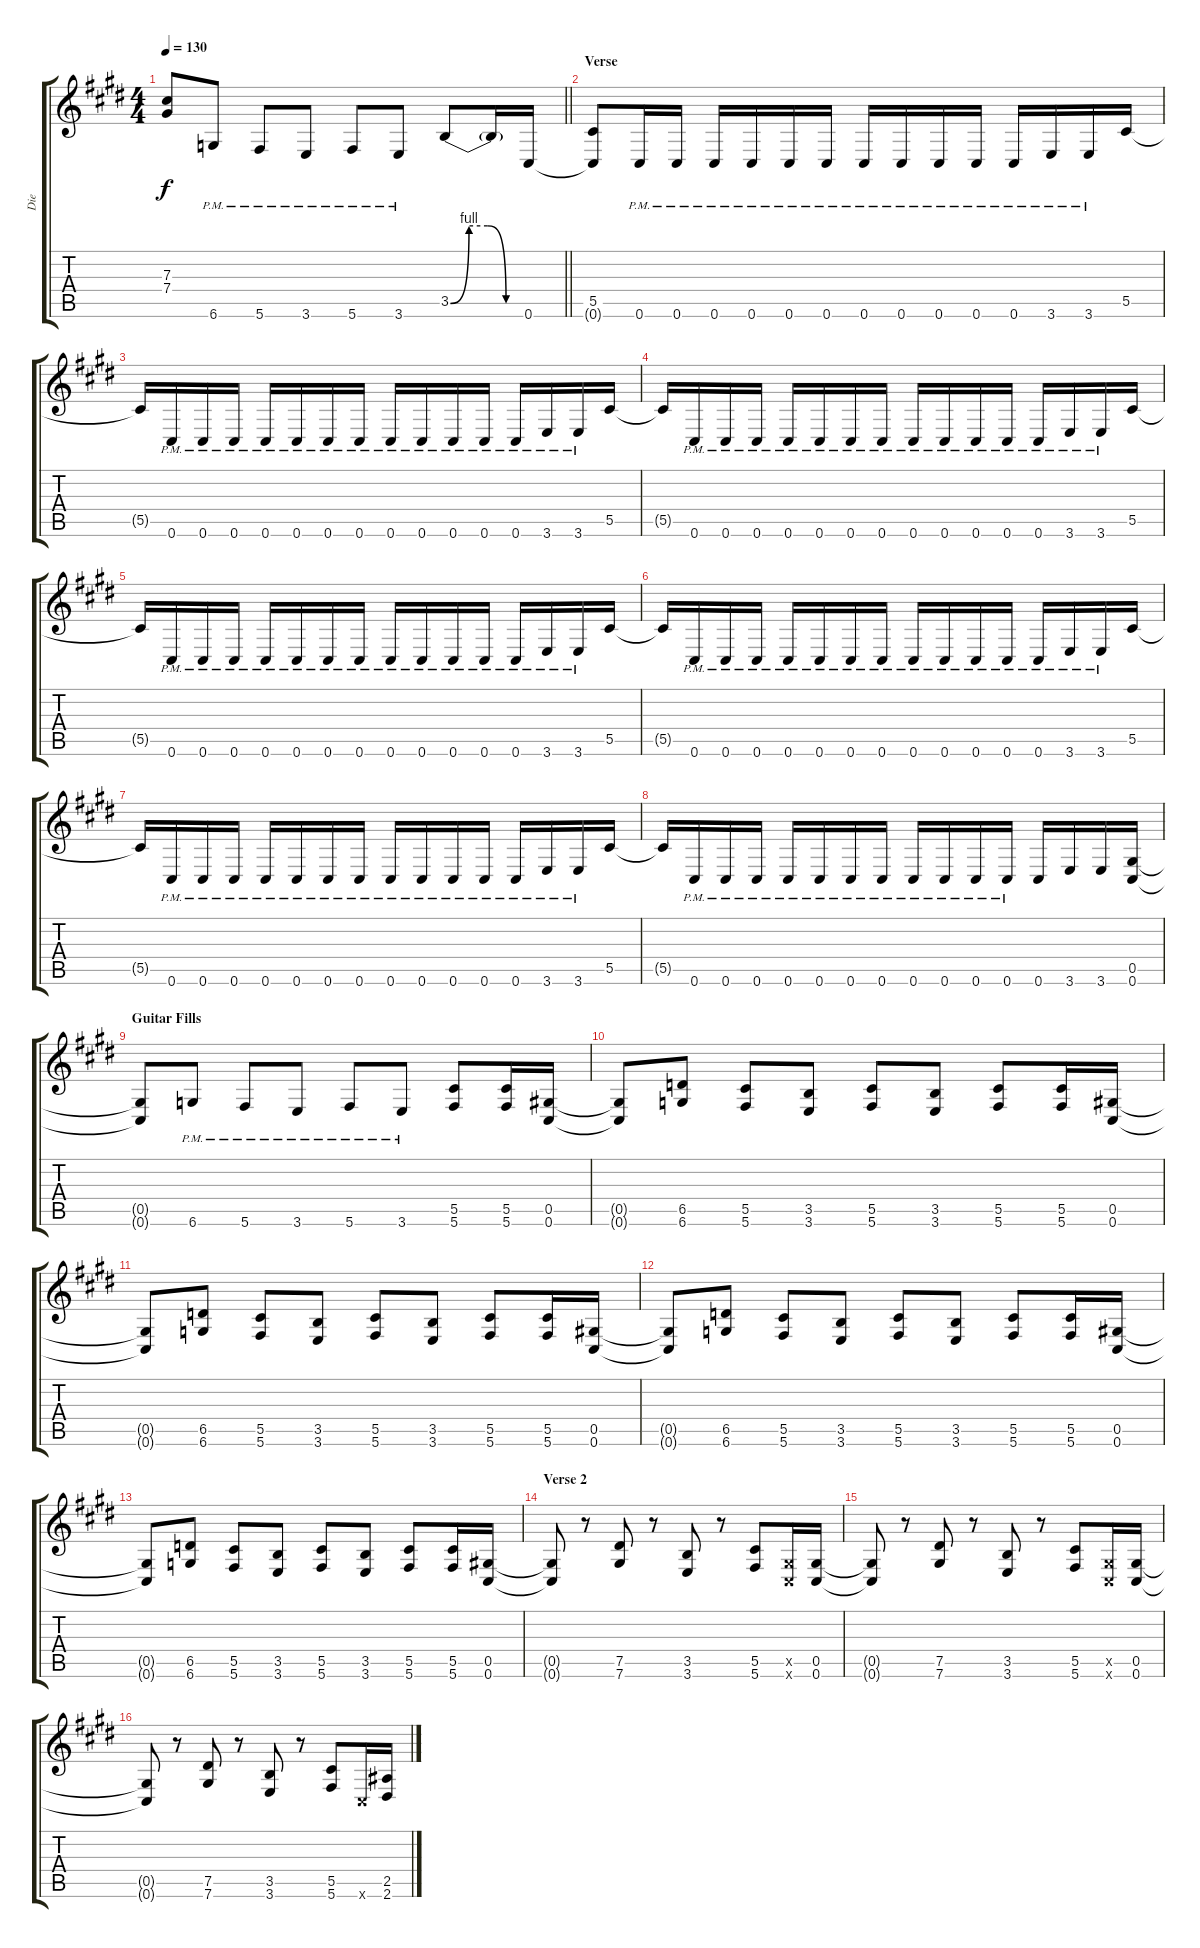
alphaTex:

\track ("Die" "Die") {instrument distortionguitar}
\staff {score tabs}
\tuning (Eb4 Bb3 Gb3 Db3 Ab2 Db2) {hide}
\ts (4 4)
\tempo 130
\clef g2
\barLineRight lightlight
\ks e
(7.3{t} 7.4{t}).8{dy f} 6.6{pm}.8 5.6{pm}.8 3.6{pm}.8 5.6{pm}.8 3.6{pm}.8 3.5{be (custom 0 0 15 4 30 4 45 0 60 0)}.8 3.5{t}.16 0.6.16 |
\section ("" "Verse")
(5.5 0.6{t}).8 0.6{pm}.16 0.6{pm}.16 0.6{pm}.16 0.6{pm}.16 0.6{pm}.16 0.6{pm}.16 0.6{pm}.16 0.6{pm}.16 0.6{pm}.16 0.6{pm}.16 0.6{pm}.16 3.6{pm}.16 3.6{pm}.16 5.5.16 |
5.5{t}.16 0.6{pm}.16 0.6{pm}.16 0.6{pm}.16 0.6{pm}.16 0.6{pm}.16 0.6{pm}.16 0.6{pm}.16 0.6{pm}.16 0.6{pm}.16 0.6{pm}.16 0.6{pm}.16 0.6{pm}.16 3.6{pm}.16 3.6{pm}.16 5.5.16 |
5.5{t}.16 0.6{pm}.16 0.6{pm}.16 0.6{pm}.16 0.6{pm}.16 0.6{pm}.16 0.6{pm}.16 0.6{pm}.16 0.6{pm}.16 0.6{pm}.16 0.6{pm}.16 0.6{pm}.16 0.6{pm}.16 3.6{pm}.16 3.6{pm}.16 5.5.16 |
5.5{t}.16 0.6{pm}.16 0.6{pm}.16 0.6{pm}.16 0.6{pm}.16 0.6{pm}.16 0.6{pm}.16 0.6{pm}.16 0.6{pm}.16 0.6{pm}.16 0.6{pm}.16 0.6{pm}.16 0.6{pm}.16 3.6{pm}.16 3.6{pm}.16 5.5.16 |
5.5{t}.16 0.6{pm}.16 0.6{pm}.16 0.6{pm}.16 0.6{pm}.16 0.6{pm}.16 0.6{pm}.16 0.6{pm}.16 0.6{pm}.16 0.6{pm}.16 0.6{pm}.16 0.6{pm}.16 0.6{pm}.16 3.6{pm}.16 3.6{pm}.16 5.5.16 |
5.5{t}.16 0.6{pm}.16 0.6{pm}.16 0.6{pm}.16 0.6{pm}.16 0.6{pm}.16 0.6{pm}.16 0.6{pm}.16 0.6{pm}.16 0.6{pm}.16 0.6{pm}.16 0.6{pm}.16 0.6{pm}.16 3.6{pm}.16 3.6{pm}.16 5.5.16 |
5.5{t}.16 0.6{pm}.16 0.6{pm}.16 0.6{pm}.16 0.6{pm}.16 0.6{pm}.16 0.6{pm}.16 0.6{pm}.16 0.6{pm}.16 0.6{pm}.16 0.6{pm}.16 0.6{pm}.16 0.6.16 3.6.16 3.6.16 (0.5 0.6).16 |
\section ("" "Guitar Fills")
(0.5{t} 0.6{t}).8 6.6{pm}.8 5.6{pm}.8 3.6{pm}.8 5.6{pm}.8 3.6{pm}.8 (5.5 5.6).8 (5.5 5.6).16 (0.5 0.6).16 |
(0.5{t} 0.6{t}).8 (6.5 6.6).8 (5.5 5.6).8 (3.5 3.6).8 (5.5 5.6).8 (3.5 3.6).8 (5.5 5.6).8 (5.5 5.6).16 (0.5 0.6).16 |
(0.5{t} 0.6{t}).8 (6.5 6.6).8 (5.5 5.6).8 (3.5 3.6).8 (5.5 5.6).8 (3.5 3.6).8 (5.5 5.6).8 (5.5 5.6).16 (0.5 0.6).16 |
(0.5{t} 0.6{t}).8 (6.5 6.6).8 (5.5 5.6).8 (3.5 3.6).8 (5.5 5.6).8 (3.5 3.6).8 (5.5 5.6).8 (5.5 5.6).16 (0.5 0.6).16 |
(0.5{t} 0.6{t}).8 (6.5 6.6).8 (5.5 5.6).8 (3.5 3.6).8 (5.5 5.6).8 (3.5 3.6).8 (5.5 5.6).8 (5.5 5.6).16 (0.5 0.6).16 |
\section ("" "Verse 2")
(0.5{t} 0.6{t}).8 r.8 (7.5 7.6).8 r.8 (3.5 3.6).8 r.8 (5.5 5.6).8 (0.5{x} 0.6{x}).16 (0.5 0.6).16 |
(0.5{t} 0.6{t}).8 r.8 (7.5 7.6).8 r.8 (3.5 3.6).8 r.8 (5.5 5.6).8 (0.5{x} 0.6{x}).16 (0.5 0.6).16 |
(0.5{t} 0.6{t}).8 r.8 (7.5 7.6).8 r.8 (3.5 3.6).8 r.8 (5.5 5.6).8 0.6{x}.16 (2.5 2.6).16
